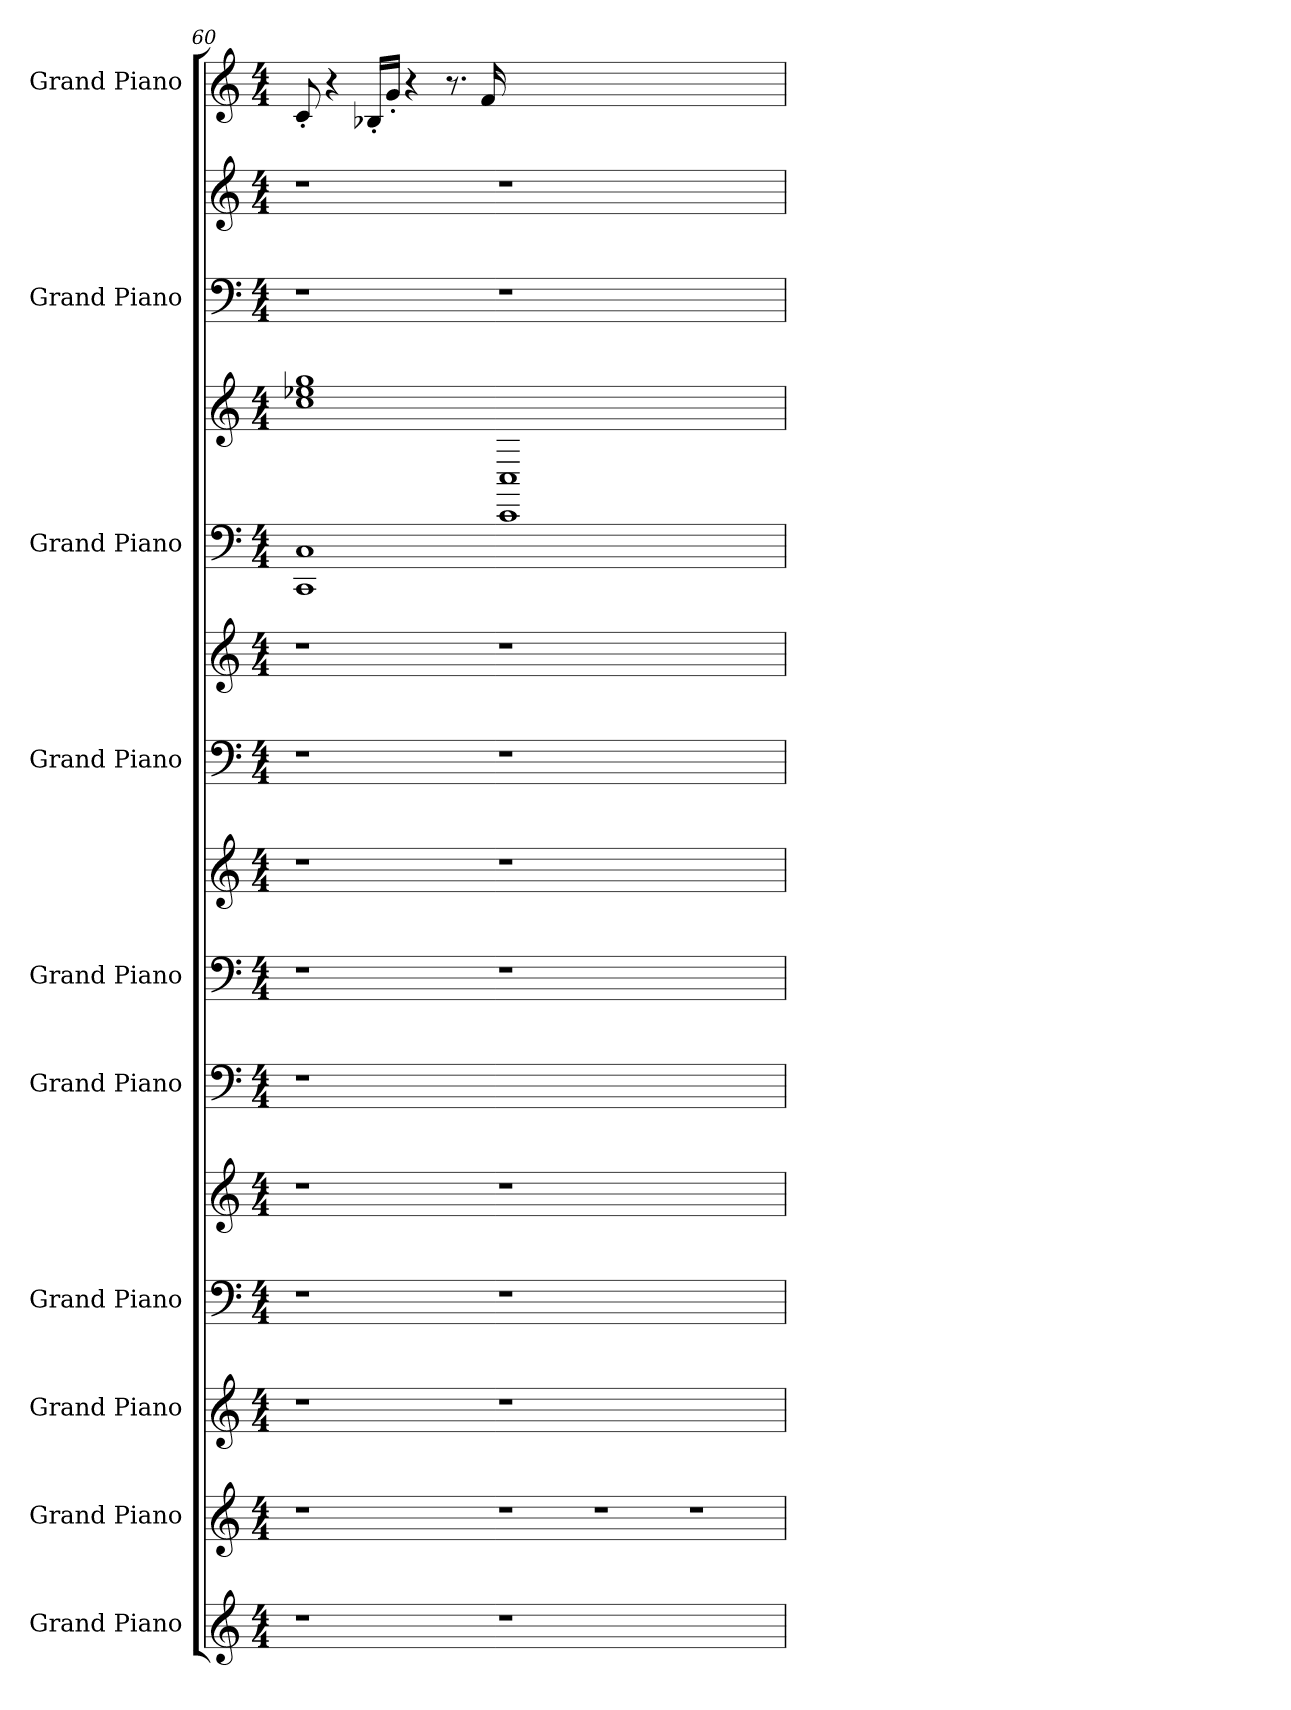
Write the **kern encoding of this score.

**kern	**kern	**kern	**kern	**kern	**kern	**kern	**kern	**kern	**kern	**kern	**kern	**kern	**kern	**kern
*part10	*part9	*part8	*part7	*part7	*part6	*part5	*part5	*part4	*part4	*part3	*part3	*part2	*part2	*part1
*staff15	*staff14	*staff13	*staff12	*staff11	*staff10	*staff9	*staff8	*staff7	*staff6	*staff5	*staff4	*staff3	*staff2	*staff1
*I"Grand Piano	*I"Grand Piano	*I"Grand Piano	*I"Grand Piano	*	*I"Grand Piano	*I"Grand Piano	*	*I"Grand Piano	*	*I"Grand Piano	*	*I"Grand Piano	*	*I"Grand Piano
*clefG2	*clefG2	*clefG2	*clefF4	*clefG2	*clefF4	*clefF4	*clefG2	*clefF4	*clefG2	*clefF4	*clefG2	*clefF4	*clefG2	*clefG2
*k[]	*k[]	*k[]	*k[]	*k[]	*k[]	*k[]	*k[]	*k[]	*k[]	*k[]	*k[]	*k[]	*k[]	*k[]
*C:	*C:	*C:	*C:	*C:	*C:	*C:	*C:	*C:	*C:	*C:	*C:	*C:	*C:	*C:
*M4/4	*M4/4	*M4/4	*M4/4	*M4/4	*M4/4	*M4/4	*M4/4	*M4/4	*M4/4	*M4/4	*M4/4	*M4/4	*M4/4	*M4/4
=60	=60	=60	=60	=60	=60	=60	=60	=60	=60	=60	=60	=60	=60	=60
1r	1r	1r	1r	1r	1r	1r	1r	1r	1r	1CC 1C	1cc 1ee-X 1gg	1r	1r	8c'
.	.	.	.	.	.	.	.	.	.	.	.	.	.	4r
.	.	.	.	.	.	.	.	.	.	.	.	.	.	16B-X'LL
.	.	.	.	.	.	.	.	.	.	.	.	.	.	16g'JJ
.	.	.	.	.	.	.	.	.	.	.	.	.	.	4r
.	.	.	.	.	.	.	.	.	.	.	.	.	.	8.r
.	.	.	.	.	.	.	.	.	.	.	.	.	.	16f
1r	1r	1r	1r	1r	0.ryy	1r	1r	1r	1r	0.ryy	1CC 1C	1r	1r	0.ryy
0ryy	1r	0ryy	0ryy	0ryy	.	0ryy	0ryy	0ryy	0ryy	.	0ryy	0ryy	0ryy	.
.	1r	.	.	.	.	.	.	.	.	.	.	.	.	.
=	=	=	=	=	=	=	=	=	=	=	=	=	=	=
*-	*-	*-	*-	*-	*-	*-	*-	*-	*-	*-	*-	*-	*-	*-
